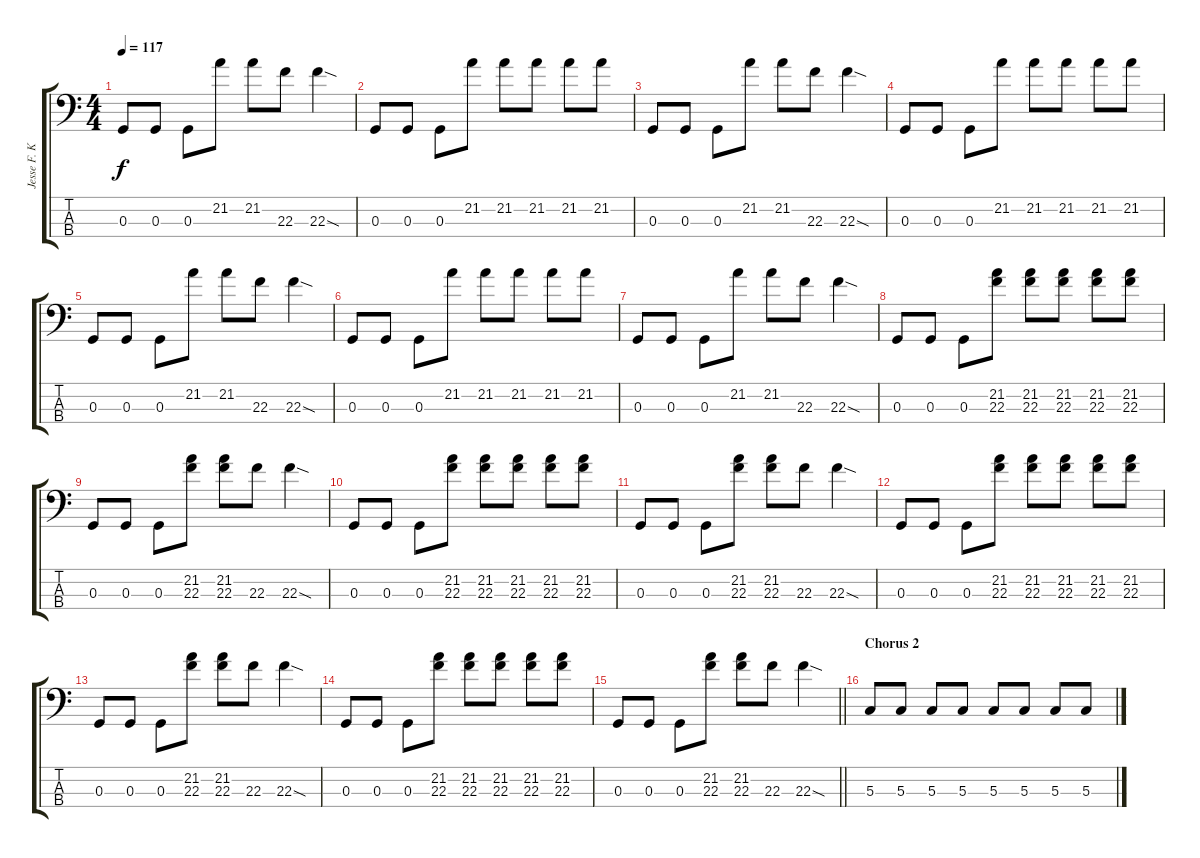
\track ("Jesse F. Keeler" "Jesse F. K") {instrument overdrivenguitar}
\staff {score tabs}
\tuning (F2 C2 G1 D1) {hide}
\ts (4 4)
\tempo 117
\clef f4
\ks c
0.3.8{dy f} 0.3.8 0.3.8 21.2.8 21.2.8 22.3.8 22.3{sod}.4 |
0.3.8 0.3.8 0.3.8 21.2.8 21.2.8 21.2.8 21.2.8 21.2.8 |
0.3.8 0.3.8 0.3.8 21.2.8 21.2.8 22.3.8 22.3{sod}.4 |
0.3.8 0.3.8 0.3.8 21.2.8 21.2.8 21.2.8 21.2.8 21.2.8 |
0.3.8 0.3.8 0.3.8 21.2.8 21.2.8 22.3.8 22.3{sod}.4 |
0.3.8 0.3.8 0.3.8 21.2.8 21.2.8 21.2.8 21.2.8 21.2.8 |
0.3.8 0.3.8 0.3.8 21.2.8 21.2.8 22.3.8 22.3{sod}.4 |
0.3.8 0.3.8 0.3.8 (21.2 22.3).8 (21.2 22.3).8 (21.2 22.3).8 (21.2 22.3).8 (21.2 22.3).8 |
0.3.8 0.3.8 0.3.8 (21.2 22.3).8 (21.2 22.3).8 22.3.8 22.3{sod}.4 |
0.3.8 0.3.8 0.3.8 (21.2 22.3).8 (21.2 22.3).8 (21.2 22.3).8 (21.2 22.3).8 (21.2 22.3).8 |
0.3.8 0.3.8 0.3.8 (21.2 22.3).8 (21.2 22.3).8 22.3.8 22.3{sod}.4 |
0.3.8 0.3.8 0.3.8 (21.2 22.3).8 (21.2 22.3).8 (21.2 22.3).8 (21.2 22.3).8 (21.2 22.3).8 |
0.3.8 0.3.8 0.3.8 (21.2 22.3).8 (21.2 22.3).8 22.3.8 22.3{sod}.4 |
0.3.8 0.3.8 0.3.8 (21.2 22.3).8 (21.2 22.3).8 (21.2 22.3).8 (21.2 22.3).8 (21.2 22.3).8 |
\barLineRight lightlight
0.3.8 0.3.8 0.3.8 (21.2 22.3).8 (21.2 22.3).8 22.3.8 22.3{sod}.4 |
\section ("" "Chorus 2")
5.3.8 5.3.8 5.3.8 5.3.8 5.3.8 5.3.8 5.3.8 5.3.8
